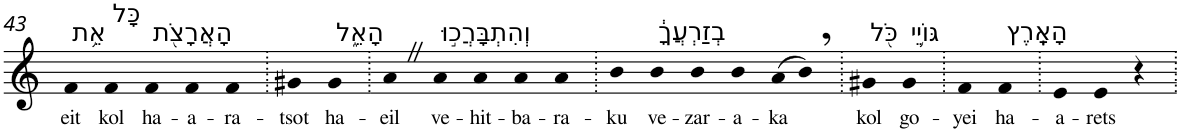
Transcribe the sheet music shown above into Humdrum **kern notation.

**kern	**text
*part1	*part1
*staff1	*staff1
*I"Piano	*
*I'Pno	*
!!LO:PB:g=z
*clefG2	*
*k[]	*
=43	=43
!LO:TX:a:t=אֵ֥ת	!
!	!LO:LY:b
4f	eit
!LO:TX:a:t=כָּל	!
!	!LO:LY:b
4f	kol
!LO:TX:a:t=הָאֲרָצֹ֖ת	!
!	!LO:LY:b
4f	ha-
!	!LO:LY:b
4f	-a-
!	!LO:LY:b
4f	-ra-
=44.	=44.
!	!LO:LY:b
4g#X	-tsot
!LO:TX:a:t=הָאֵ֑ל	!
!	!LO:LY:b
4g#	ha-
=45.	=45.
!	!LO:LY:b
4aZ	-eil
!LO:TX:a:t=וְהִתְבָּרֲכ֣וּ	!
!	!LO:LY:b
4a	ve-
!	!LO:LY:b
4a	-hit-
!	!LO:LY:b
4a	-ba-
!	!LO:LY:b
4a	-ra-
=46.	=46.
!	!LO:LY:b
4b	-ku
!LO:TX:a:t=בְזַרְעֲךָ֔	!
!	!LO:LY:b
4b	ve-
!	!LO:LY:b
4b	-zar-
!	!LO:LY:b
4b	-a-
!	!LO:LY:b
(>8a	-ka
8b,)	.
=47.	=47.
!LO:TX:a:t=כֹּ֖ל	!
!	!LO:LY:b
4g#X	kol
!LO:TX:a:t=גּוֹיֵ֥י	!
!	!LO:LY:b
4g#	go-
=48.	=48.
!	!LO:LY:b
4f	-yei
!LO:TX:a:t=הָאָֽרֶץ	!
!	!LO:LY:b
4f	ha-
=49.	=49.
!	!LO:LY:b
4e	-a-
!	!LO:LY:b
4e	-rets
4r	.
=.	=.
*-	*-
